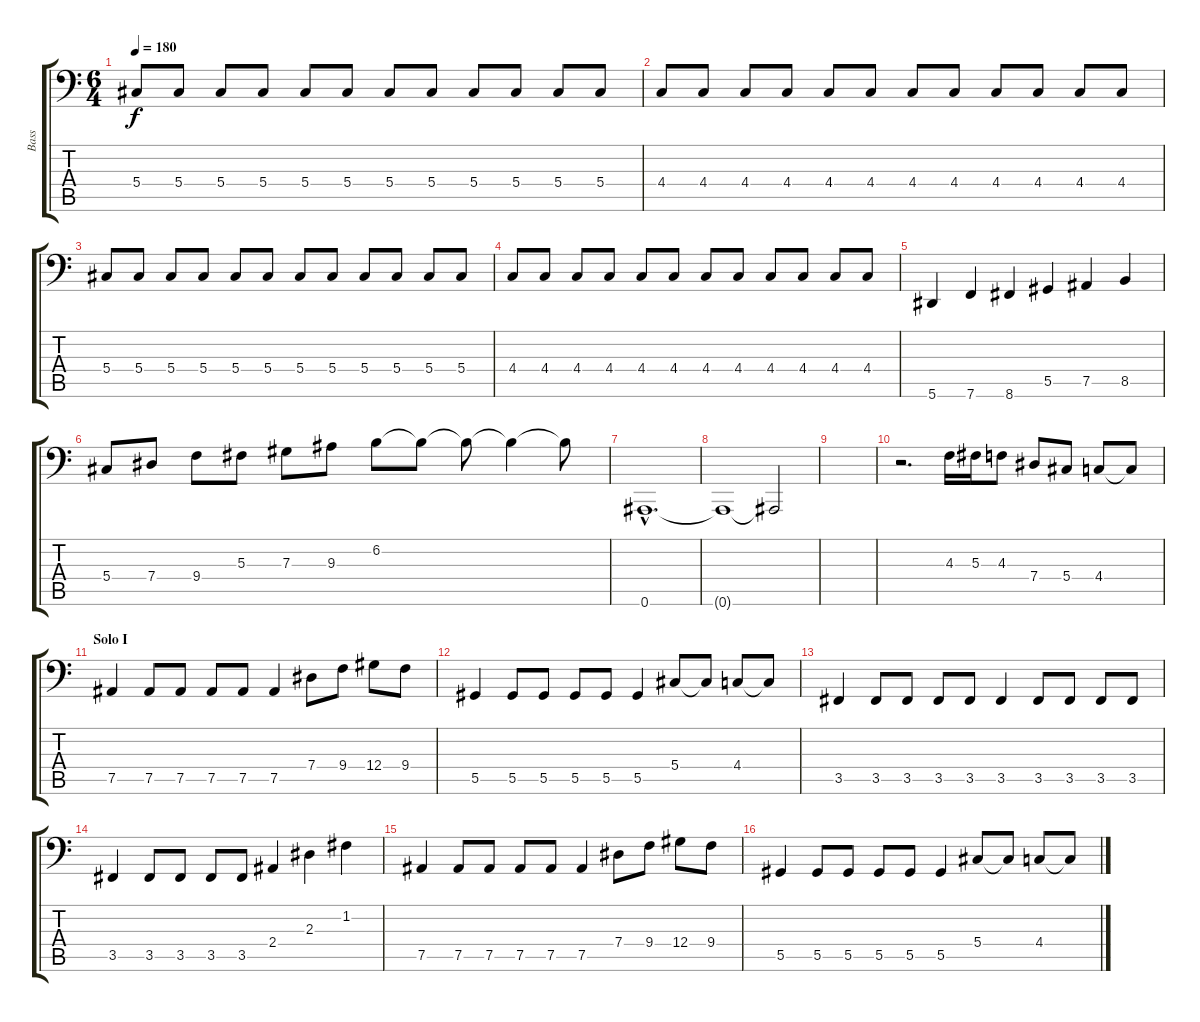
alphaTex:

\track ("Bass" "Bass") {instrument electricbassfinger}
\staff {score tabs}
\tuning (Bb2 F2 Db2 Ab1 Eb1 Bb0) {hide}
\ts (6 4)
\tempo 180
\clef f4
\ks c
5.4.8{dy f} 5.4.8 5.4.8 5.4.8 5.4.8 5.4.8 5.4.8 5.4.8 5.4.8 5.4.8 5.4.8 5.4.8 |
4.4.8 4.4.8 4.4.8 4.4.8 4.4.8 4.4.8 4.4.8 4.4.8 4.4.8 4.4.8 4.4.8 4.4.8 |
5.4.8 5.4.8 5.4.8 5.4.8 5.4.8 5.4.8 5.4.8 5.4.8 5.4.8 5.4.8 5.4.8 5.4.8 |
4.4.8 4.4.8 4.4.8 4.4.8 4.4.8 4.4.8 4.4.8 4.4.8 4.4.8 4.4.8 4.4.8 4.4.8 |
5.6.4 7.6.4 8.6.4 5.5.4 7.5.4 8.5.4 |
5.4.8 7.4.8 9.4.8 5.3.8 7.3.8 9.3.8 6.2.8 6.2{t}.8 6.2{t}.8 6.2{t}.4 6.2{t}.8 |
0.6{hac}.1{d} |
0.6{t}.1 0.6{t}.2 |
|
r.2{d} 4.3.16 5.3.16 4.3.8 7.4.8 5.4.8 4.4.8 4.4{t}.8 |
\section ("" "Solo I")
7.5.4 7.5.8 7.5.8 7.5.8 7.5.8 7.5.4 7.4.8 9.4.8 12.4.8 9.4.8 |
5.5.4 5.5.8 5.5.8 5.5.8 5.5.8 5.5.4 5.4.8 5.4{t}.8 4.4.8 4.4{t}.8 |
3.5.4 3.5.8 3.5.8 3.5.8 3.5.8 3.5.4 3.5.8 3.5.8 3.5.8 3.5.8 |
3.5.4 3.5.8 3.5.8 3.5.8 3.5.8 2.4.4 2.3.4 1.2.4 |
7.5.4 7.5.8 7.5.8 7.5.8 7.5.8 7.5.4 7.4.8 9.4.8 12.4.8 9.4.8 |
5.5.4 5.5.8 5.5.8 5.5.8 5.5.8 5.5.4 5.4.8 5.4{t}.8 4.4.8 4.4{t}.8
